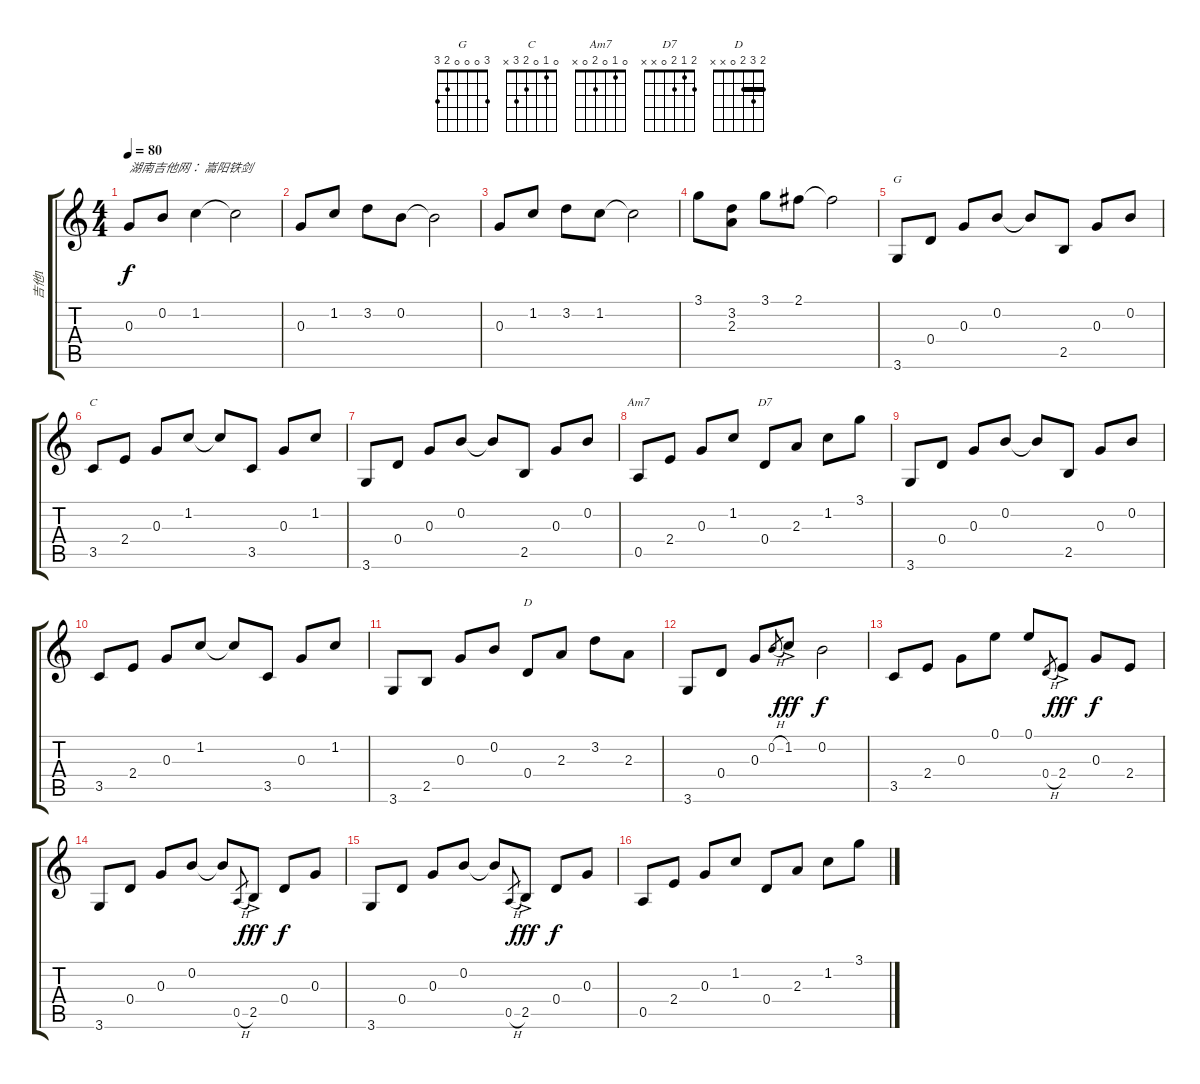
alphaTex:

\track ("吉他1" "吉他1") {instrument acousticguitarsteel}
\staff {score tabs}
\tuning (E4 B3 G3 D3 A2 E2) {hide}
\chord ("G" 3 0 0 0 2 3)
\chord ("C" 0 1 0 2 3 x)
\chord ("Am7" 0 1 0 2 0 x)
\chord ("D7" 2 1 2 0 x x)
\chord ("D" 2 3 2 0 x x) {barre 2}
\ts (4 4)
\tempo 80
\clef g2
\ks c
0.3.8{txt "湖南吉他网： 嵩阳铁剑" dy f instrument acousticguitarsteel} 0.2.8 1.2.4 1.2{t}.2 |
0.3.8 1.2.8 3.2.8 0.2.8 0.2{t}.2 |
0.3.8 1.2.8 3.2.8 1.2.8 1.2{t}.2 |
3.1.8 (3.2 2.3).8 3.1.8 2.1.8 2.1{t}.2 |
3.6.8{ch "G"} 0.4.8 0.3.8 0.2.8 0.2{t}.8 2.5.8 0.3.8 0.2.8 |
3.5.8{ch "C"} 2.4.8 0.3.8 1.2.8 1.2{t}.8 3.5.8 0.3.8 1.2.8 |
3.6.8 0.4.8 0.3.8 0.2.8 0.2{t}.8 2.5.8 0.3.8 0.2.8 |
0.5.8{ch "Am7"} 2.4.8 0.3.8 1.2.8 0.4.8{ch "D7"} 2.3.8 1.2.8 3.1.8 |
3.6.8 0.4.8 0.3.8 0.2.8 0.2{t}.8 2.5.8 0.3.8 0.2.8 |
3.5.8 2.4.8 0.3.8 1.2.8 1.2{t}.8 3.5.8 0.3.8 1.2.8 |
3.6.8 2.5.8 0.3.8 0.2.8 0.4.8{ch "D"} 2.3.8 3.2.8 2.3.8 |
3.6.8 0.4.8 0.3.8 0.2{h}.8{gr} 1.2{ac}.8{dy fff} 0.2.2{dy f} |
3.5.8 2.4.8 0.3.8 0.1.8 0.1.8 0.4{h}.8{gr} 2.4{ac}.8{dy fff} 0.3.8{dy f} 2.4.8 |
3.6.8 0.4.8 0.3.8 0.2.8 0.2{t}.8 0.5{h}.8{gr} 2.5{ac}.8{dy fff} 0.4.8{dy f} 0.3.8 |
3.6.8 0.4.8 0.3.8 0.2.8 0.2{t}.8 0.5{h}.8{gr} 2.5{ac}.8{dy fff} 0.4.8{dy f} 0.3.8 |
0.5.8 2.4.8 0.3.8 1.2.8 0.4.8 2.3.8 1.2.8 3.1.8
